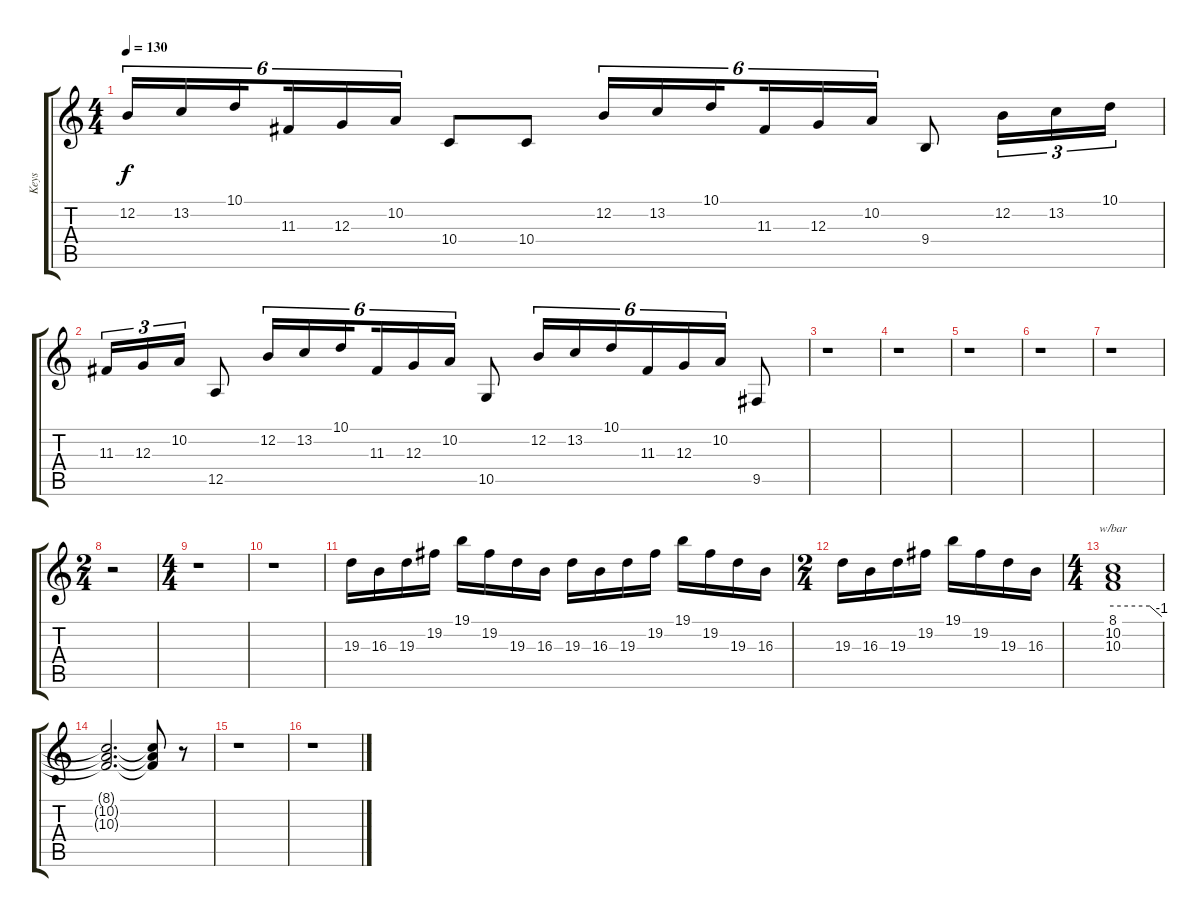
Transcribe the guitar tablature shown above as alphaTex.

\track ("Keys" "Keys") {instrument rockorgan}
\staff {score tabs}
\tuning (E4 B3 G3 D3 A2 E2) {hide}
\ts (4 4)
\tempo 130
\clef g2
\ks c
12.2.16{tu (6 4) dy f} 13.2.16{tu (6 4)} 10.1.16{tu (6 4) beam splitsecondary} 11.3.16{tu (6 4)} 12.3.16{tu (6 4)} 10.2.16{tu (6 4)} 10.4.8 10.4.8 12.2.16{tu (6 4)} 13.2.16{tu (6 4)} 10.1.16{tu (6 4) beam splitsecondary} 11.3.16{tu (6 4)} 12.3.16{tu (6 4)} 10.2.16{tu (6 4)} 9.4.8 12.2.16{tu (3 2)} 13.2.16{tu (3 2)} 10.1.16{tu (3 2)} |
11.3.16{tu (3 2)} 12.3.16{tu (3 2)} 10.2.16{tu (3 2)} 12.5.8 12.2.16{tu (6 4)} 13.2.16{tu (6 4)} 10.1.16{tu (6 4) beam splitsecondary} 11.3.16{tu (6 4)} 12.3.16{tu (6 4)} 10.2.16{tu (6 4)} 10.5.8 12.2.16{tu (6 4)} 13.2.16{tu (6 4)} 10.1.16{tu (6 4)} 11.3.16{tu (6 4)} 12.3.16{tu (6 4)} 10.2.16{tu (6 4)} 9.5.8 |
r.1 |
r.1 |
r.1 |
r.1 |
r.1 |
\ts (2 4)
r.2 |
\ts (4 4)
r.1 |
r.1 |
19.3.16 16.3.16 19.3.16 19.2.16 19.1.16 19.2.16 19.3.16 16.3.16 19.3.16 16.3.16 19.3.16 19.2.16 19.1.16 19.2.16 19.3.16 16.3.16 |
\ts (2 4)
19.3.16 16.3.16 19.3.16 19.2.16 19.1.16 19.2.16 19.3.16 16.3.16 |
\ts (4 4)
(8.1 10.2 10.3).1{tbe (custom default 0 0 45 0 60 -4)} |
(8.1{t} 10.2{t} 10.3{t}).2{d} (8.1{t} 10.2{t} 10.3{t}).8 r.8 |
r.1 |
r.1
